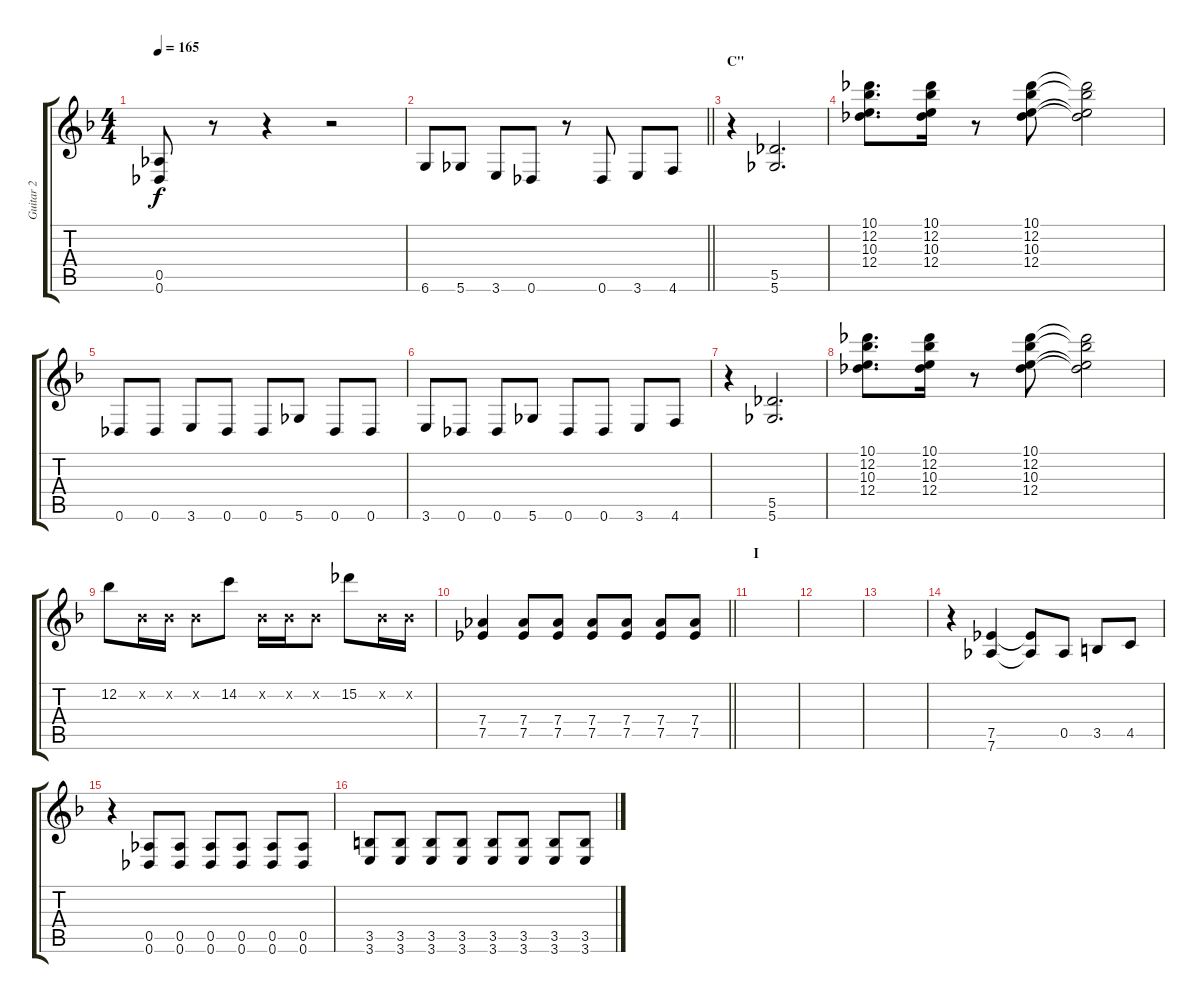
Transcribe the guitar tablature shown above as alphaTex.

\track ("Guitar 2" "Guitar 2") {instrument distortionguitar}
\staff {score tabs}
\tuning (Eb4 Bb3 Gb3 Db3 Ab2 Db2) {hide}
\ts (4 4)
\tempo 165
\clef g2
\ks f
(0.5 0.6).8{dy f} r.8 r.4 r.2 |
\barLineRight lightlight
6.6.8 5.6.8 3.6.8 0.6.8 r.8 0.6.8 3.6.8 4.6.8 |
\section ("" "C\"")
r.4 (5.5 5.6).2{d} |
(10.1 12.2 10.3 12.4).8{d} (10.1 12.2 10.3 12.4).16 r.8 (10.1 12.2 10.3 12.4).8 (10.1{t} 12.2{t} 10.3{t} 12.4{t}).2 |
0.6.8 0.6.8 3.6.8 0.6.8 0.6.8 5.6.8 0.6.8 0.6.8 |
3.6.8 0.6.8 0.6.8 5.6.8 0.6.8 0.6.8 3.6.8 4.6.8 |
r.4 (5.5 5.6).2{d} |
(10.1 12.2 10.3 12.4).8{d} (10.1 12.2 10.3 12.4).16 r.8 (10.1 12.2 10.3 12.4).8 (10.1{t} 12.2{t} 10.3{t} 12.4{t}).2 |
12.2.8 0.2{x}.16 0.2{x}.16 0.2{x}.8 14.2.8 0.2{x}.16 0.2{x}.16 0.2{x}.8 15.2.8 0.2{x}.16 0.2{x}.16 |
\barLineRight lightlight
(7.4 7.5).4 (7.4 7.5).8 (7.4 7.5).8 (7.4 7.5).8 (7.4 7.5).8 (7.4 7.5).8 (7.4 7.5).8 |
\section ("" "I")
|
|
|
r.4 (7.5 7.6).4 (7.5{t} 7.6{t}).8 0.5.8 3.5.8 4.5.8 |
r.4 (0.5 0.6).8 (0.5 0.6).8 (0.5 0.6).8 (0.5 0.6).8 (0.5 0.6).8 (0.5 0.6).8 |
(3.5 3.6).8 (3.5 3.6).8 (3.5 3.6).8 (3.5 3.6).8 (3.5 3.6).8 (3.5 3.6).8 (3.5 3.6).8 (3.5 3.6).8
